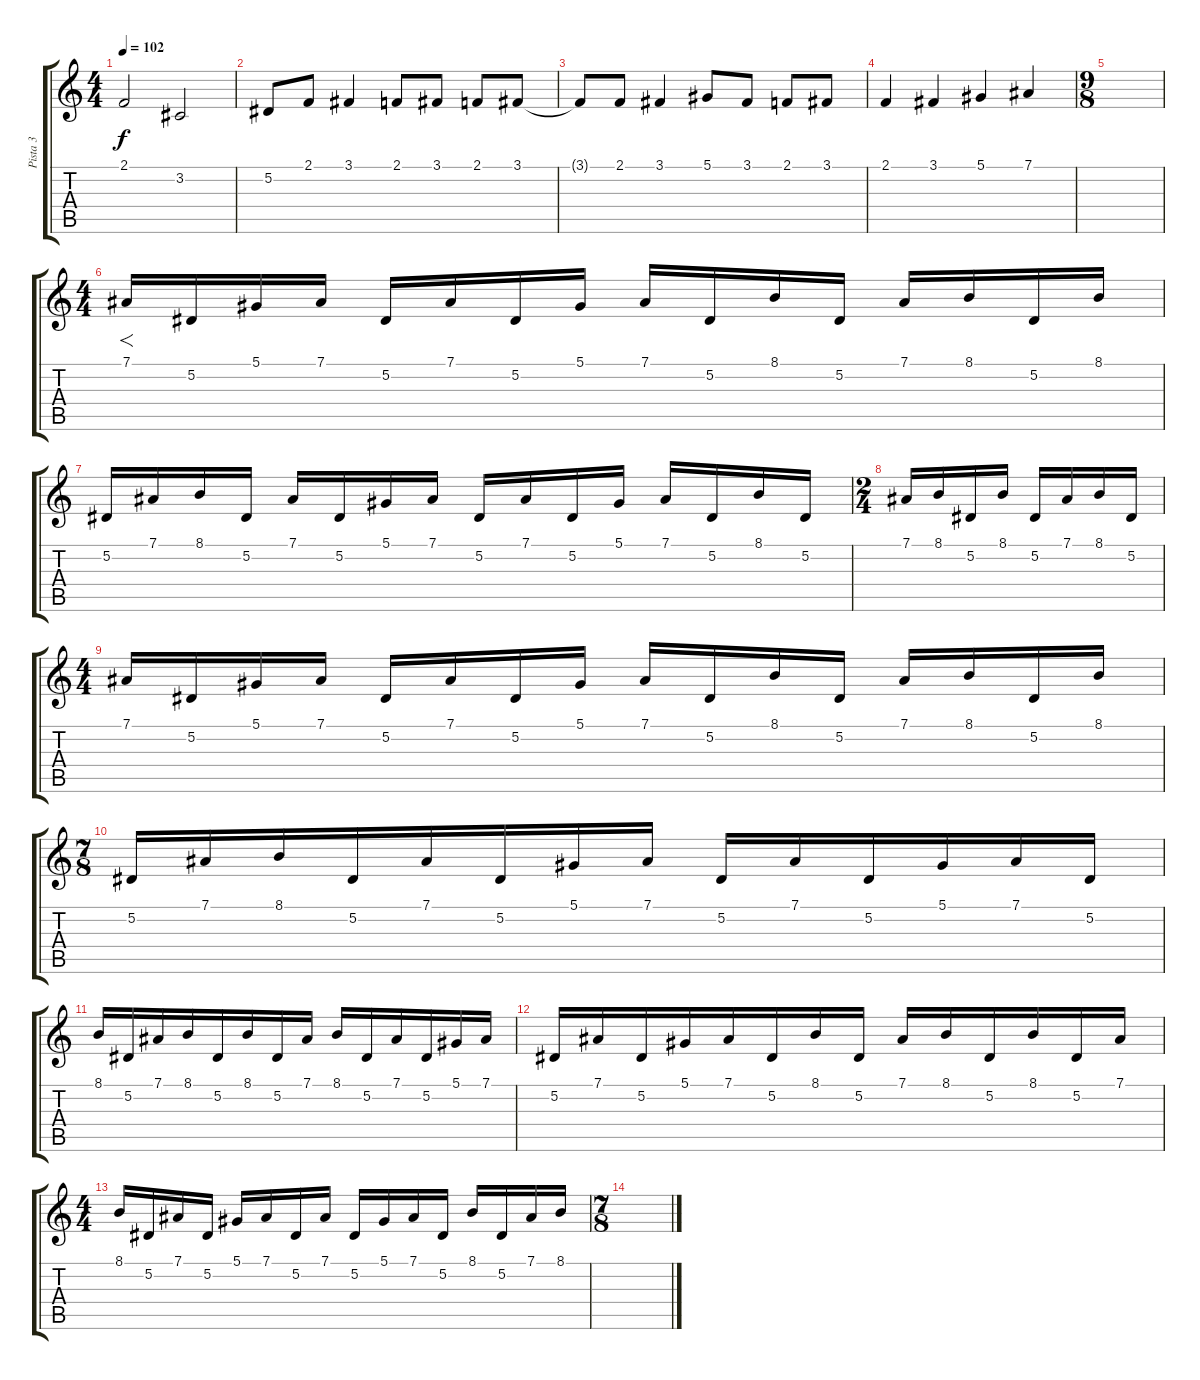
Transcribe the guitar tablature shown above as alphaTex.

\track ("Pista 3" "Pista 3") {instrument stringensemble1}
\staff {score tabs}
\tuning (Eb4 Bb3 Gb3 Db3 Ab2 Eb2) {hide}
\ts (4 4)
\tempo 102
\clef g2
\ks c
2.1.2{dy f} 3.2.2 |
5.2.8 2.1.8 3.1.4 2.1.8 3.1.8 2.1.8 3.1.8 |
3.1{t}.8 2.1.8 3.1.4 5.1.8 3.1.8 2.1.8 3.1.8 |
2.1.4 3.1.4 5.1.4 7.1.4 |
\ts (9 8)
|
\ts (4 4)
7.1.16{f volume 11 instrument fx1rain} 5.2.16 5.1.16 7.1.16 5.2.16 7.1.16 5.2.16 5.1.16 7.1.16 5.2.16 8.1.16 5.2.16 7.1.16 8.1.16 5.2.16 8.1.16 |
5.2.16 7.1.16 8.1.16 5.2.16 7.1.16 5.2.16 5.1.16 7.1.16 5.2.16 7.1.16 5.2.16 5.1.16 7.1.16 5.2.16 8.1.16 5.2.16 |
\ts (2 4)
7.1.16 8.1.16 5.2.16 8.1.16 5.2.16 7.1.16 8.1.16 5.2.16 |
\ts (4 4)
7.1.16 5.2.16 5.1.16 7.1.16 5.2.16 7.1.16 5.2.16 5.1.16 7.1.16 5.2.16 8.1.16 5.2.16 7.1.16 8.1.16 5.2.16 8.1.16 |
\ts (7 8)
5.2.16{volume 9 instrument fx1rain} 7.1.16 8.1.16 5.2.16 7.1.16 5.2.16 5.1.16 7.1.16 5.2.16 7.1.16 5.2.16 5.1.16 7.1.16 5.2.16 |
8.1.16 5.2.16 7.1.16 8.1.16 5.2.16 8.1.16 5.2.16 7.1.16 8.1.16 5.2.16 7.1.16 5.2.16 5.1.16 7.1.16 |
5.2.16 7.1.16 5.2.16 5.1.16 7.1.16 5.2.16 8.1.16 5.2.16 7.1.16 8.1.16 5.2.16 8.1.16 5.2.16 7.1.16 |
\ts (4 4)
8.1.16 5.2.16 7.1.16 5.2.16 5.1.16 7.1.16 5.2.16 7.1.16 5.2.16 5.1.16 7.1.16 5.2.16 8.1.16 5.2.16 7.1.16 8.1.16 |
\ts (7 8)
